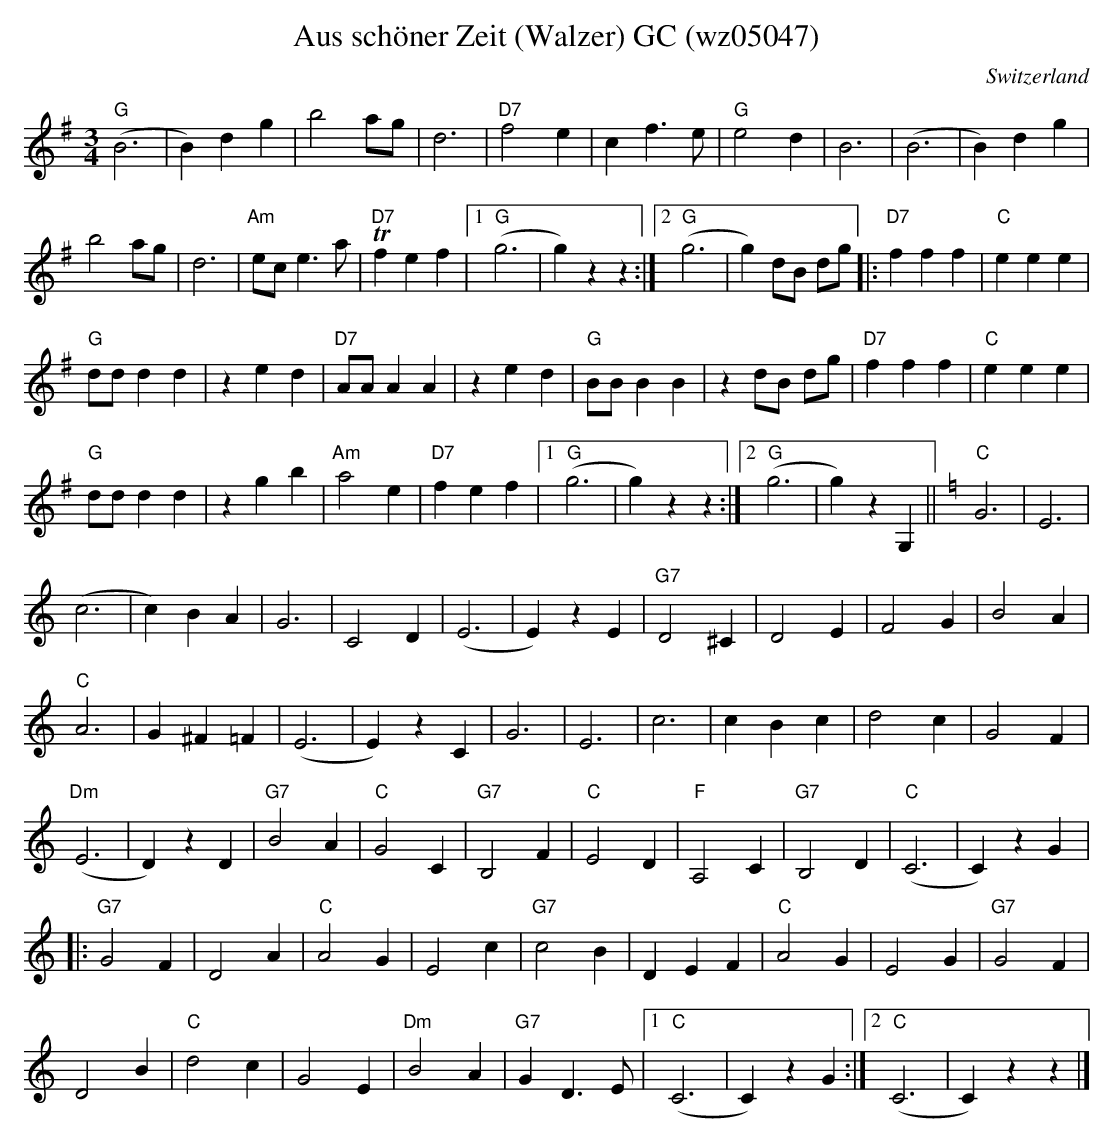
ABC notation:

X:1
T:Aus sch\"oner Zeit (Walzer) GC (wz05047)
M:3/4
L:1/4
O:Switzerland
K:G major
"G"(B3 | B)dg | b2a/2g/2 | d3 | "D7"f2e | cf>e | "G"e2d | B3 | (B3 | B)dg |
b2a/2g/2 | d3 | "Am"e/2c/2e>a | "D7"Tfef |1 "G"(g3 | g)zz :|2 "G"(g3 | g)d/2B/2 d/2g/2 |: "D7"fff | "C"eee |
"G"d/2d/2dd | zed | "D7"A/2A/2AA | zed | "G"B/2B/2BB | zd/2B/2 d/2g/2 | "D7"fff | "C"eee |
"G"d/2d/2dd | zgb | "Am"a2e | "D7"fef |1 "G"(g3 | g)zz :|2 "G"(g3 | g)zG, || [K:C] "C"G3 | E3 |
(c3 | c)BA | G3 | C2D | (E3 | E)zE | "G7"D2^C | D2E | F2G | B2A |
"C"A3 | G^F=F | (E3 | E)zC | G3 | E3 | c3 | cBc | d2c | G2F |
"Dm"(E3 | D)zD | "G7"B2A | "C"G2C | "G7"B,2F | "C"E2D | "F"A,2C | "G7"B,2D | "C"(C3 | C)zG |:
"G7"G2F | D2A | "C"A2G | E2c | "G7"c2B | DEF | "C"A2G | E2G | "G7"G2F |
D2B | "C"d2c | G2E | "Dm"B2A | "G7"GD>E |1 "C"(C3 | C)zG :|2 "C"(C3 | C)zz |]
